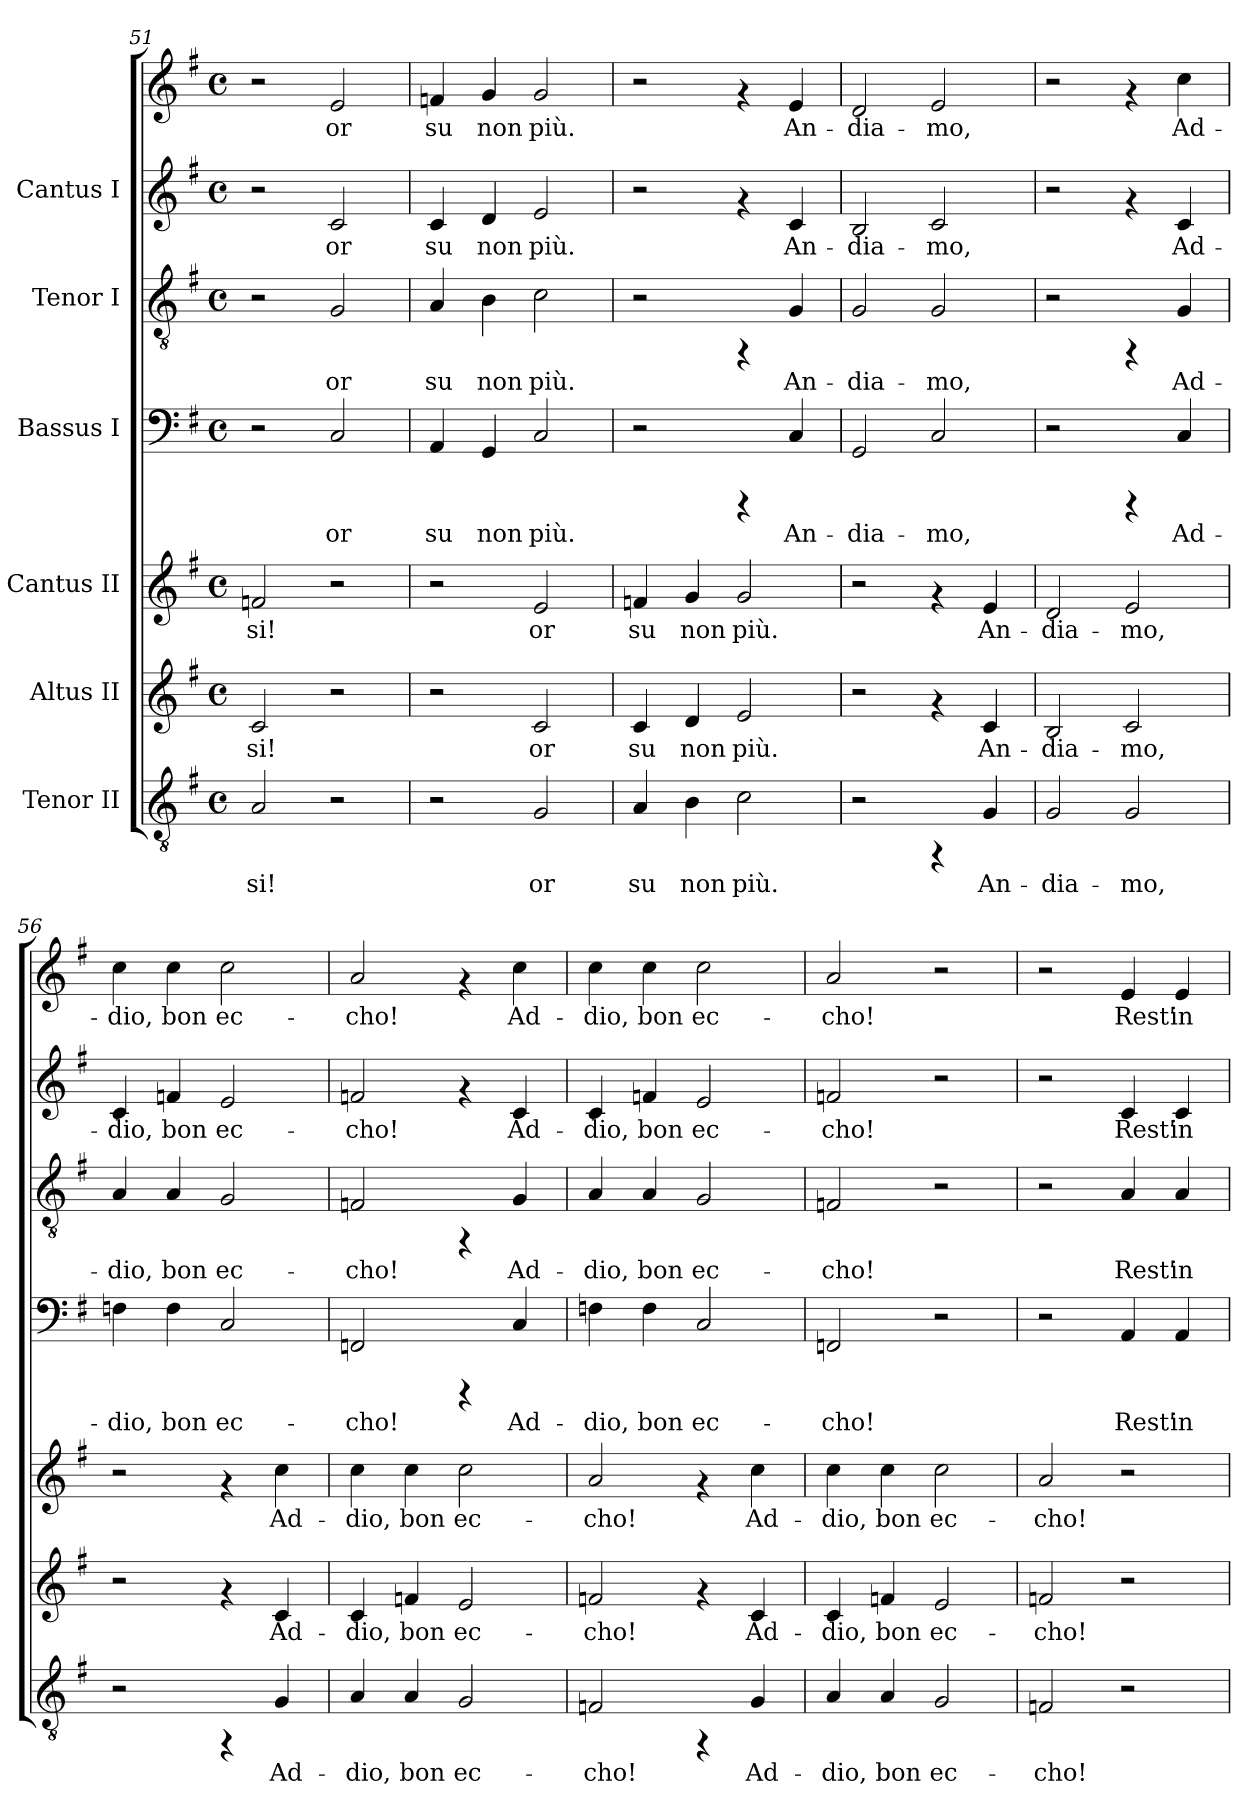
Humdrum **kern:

**kern	**text	**kern	**text	**kern	**text	**kern	**text	**kern	**text	**kern	**text	**kern	**text
*part6	*part6	*part5	*part5	*part4	*part4	*part3	*part3	*part2	*part2	*part1	*part1	*part1	*part1
*staff7	*staff7	*staff6	*staff6	*staff5	*staff5	*staff4	*staff4	*staff3	*staff3	*staff2	*staff2	*staff1	*staff1
*I"Tenor II	*	*I"Altus II	*	*I"Cantus II	*	*I"Bassus I	*	*I"Tenor I	*	*I"Cantus I	*	*	*
*clefGv2	*	*clefG2	*	*clefG2	*	*clefF4	*	*clefGv2	*	*clefG2	*	*clefG2	*
*k[f#]	*	*k[f#]	*	*k[f#]	*	*k[f#]	*	*k[f#]	*	*k[f#]	*	*k[f#]	*
*G:	*	*G:	*	*G:	*	*G:	*	*G:	*	*G:	*	*G:	*
*M4/4	*	*M4/4	*	*M4/4	*	*M4/4	*	*M4/4	*	*M4/4	*	*M4/4	*
*met(c)	*	*met(c)	*	*met(c)	*	*met(c)	*	*met(c)	*	*met(c)	*	*met(c)	*
=51	=51	=51	=51	=51	=51	=51	=51	=51	=51	=51	=51	=51	=51
!	!LO:LY:b:cj	!	!LO:LY:b:cj	!	!LO:LY:b:cj	!	!	!	!	!	!	!	!
2A/	si!	2c/	si!	2fn/	si!	2r	.	2r	.	2r	.	2r	.
!	!	!	!	!	!	!	!LO:LY:b:cj	!	!LO:LY:b:cj	!	!LO:LY:b:cj	!	!LO:LY:b:cj
2r	.	2r	.	2r	.	2C/	or	2G/	or	2c/	or	2e/	or
=52	=52	=52	=52	=52	=52	=52	=52	=52	=52	=52	=52	=52	=52
!	!	!	!	!	!	!	!LO:LY:b:cj	!	!LO:LY:b:cj	!	!LO:LY:b:cj	!	!LO:LY:b:cj
2r	.	2r	.	2r	.	4AA/	su	4A/	su	4c/	su	4fn/	su
!	!	!	!	!	!	!	!LO:LY:b:cj	!	!LO:LY:b:cj	!	!LO:LY:b:cj	!	!LO:LY:b:cj
.	.	.	.	.	.	4GG/	non	4B\	non	4d/	non	4g/	non
!	!LO:LY:b:cj	!	!LO:LY:b:cj	!	!LO:LY:b:cj	!	!LO:LY:b:cj	!	!LO:LY:b:cj	!	!LO:LY:b:cj	!	!LO:LY:b:cj
2G/	or	2c/	or	2e/	or	2C/	più.	2c\	più.	2e/	più.	2g/	più.
=53	=53	=53	=53	=53	=53	=53	=53	=53	=53	=53	=53	=53	=53
!	!LO:LY:b:cj	!	!LO:LY:b:cj	!	!LO:LY:b:cj	!	!	!	!	!	!	!	!
4A/	su	4c/	su	4fn/	su	2r	.	2r	.	2r	.	2r	.
!	!LO:LY:b:cj	!	!LO:LY:b:cj	!	!LO:LY:b:cj	!	!	!	!	!	!	!	!
4B\	non	4d/	non	4g/	non	.	.	.	.	.	.	.	.
!	!LO:LY:b:cj	!	!LO:LY:b:cj	!	!LO:LY:b:cj	!	!	!	!	!	!	!	!
2c\	più.	2e/	più.	2g/	più.	4rCCC	.	4rFF	.	4rf	.	4rf	.
!	!	!	!	!	!	!	!LO:LY:b:cj	!	!LO:LY:b:cj	!	!LO:LY:b:cj	!	!LO:LY:b:cj
.	.	.	.	.	.	4C/	An-	4G/	An-	4c/	-An-	4e/	An-
=54	=54	=54	=54	=54	=54	=54	=54	=54	=54	=54	=54	=54	=54
!	!	!	!	!	!	!	!LO:LY:b:cj	!	!LO:LY:b:cj	!	!LO:LY:b:cj	!	!LO:LY:b:cj
2r	.	2r	.	2r	.	2GG/	-dia-	2G/	-dia-	2B/	dia-	2d/	-dia-
!	!	!	!	!	!	!	!LO:LY:b:cj	!	!LO:LY:b:cj	!	!LO:LY:b:cj	!	!LO:LY:b:cj
4rFF	.	4rf	.	4rf	.	2C/	-mo,	2G/	-mo,	2c/	-mo,	2e/	-mo,
!	!LO:LY:b:cj	!	!LO:LY:b:cj	!	!LO:LY:b:cj	!	!	!	!	!	!	!	!
4G/	An-	4c/	An-	4e/	An-	.	.	.	.	.	.	.	.
=55	=55	=55	=55	=55	=55	=55	=55	=55	=55	=55	=55	=55	=55
!	!LO:LY:b:cj	!	!LO:LY:b:cj	!	!LO:LY:b:cj	!	!	!	!	!	!	!	!
2G/	-dia-	2B/	-dia-	2d/	-dia-	2r	.	2r	.	2r	.	2r	.
!	!LO:LY:b:cj	!	!LO:LY:b:cj	!	!LO:LY:b:cj	!	!	!	!	!	!	!	!
2G/	-mo,	2c/	-mo,	2e/	-mo,	4rCCC	.	4rFF	.	4rf	.	4rf	.
!	!	!	!	!	!	!	!LO:LY:b:cj	!	!LO:LY:b:cj	!	!LO:LY:b:cj	!	!LO:LY:b:cj
.	.	.	.	.	.	4C/	Ad-	4G/	Ad-	4c/	-Ad-	4cc\	Ad-
!!LO:LB:g=z
=56	=56	=56	=56	=56	=56	=56	=56	=56	=56	=56	=56	=56	=56
!	!	!	!	!	!	!	!LO:LY:b:cj	!	!LO:LY:b:cj	!	!LO:LY:b:cj	!	!LO:LY:b:cj
2r	.	2r	.	2r	.	4Fn\	-dio,	4A/	-dio,	4c/	-dio,	4cc\	-dio,
!	!	!	!	!	!	!	!LO:LY:b:cj	!	!LO:LY:b:cj	!	!LO:LY:b:cj	!	!LO:LY:b:cj
.	.	.	.	.	.	4F\	bon	4A/	bon	4fn/	bon	4cc\	bon
!	!	!	!	!	!	!	!LO:LY:b:cj	!	!LO:LY:b:cj	!	!LO:LY:b:cj	!	!LO:LY:b:cj
4rFF	.	4rf	.	4rf	.	2C/	ec-	2G/	ec-	2e/	ec-	2cc\	ec-
!	!LO:LY:b:cj	!	!LO:LY:b:cj	!	!LO:LY:b:cj	!	!	!	!	!	!	!	!
4G/	Ad-	4c/	Ad-	4cc\	Ad-	.	.	.	.	.	.	.	.
=57	=57	=57	=57	=57	=57	=57	=57	=57	=57	=57	=57	=57	=57
!	!LO:LY:b:cj	!	!LO:LY:b:cj	!	!LO:LY:b:cj	!	!LO:LY:b:cj	!	!LO:LY:b:cj	!	!LO:LY:b:cj	!	!LO:LY:b:cj
4A/	-dio,	4c/	-dio,	4cc\	-dio,	2FFn/	-cho!	2Fn/	-cho!	2fn/	-cho!	2a/	-cho!
!	!LO:LY:b:cj	!	!LO:LY:b:cj	!	!LO:LY:b:cj	!	!	!	!	!	!	!	!
4A/	bon	4fn/	bon	4cc\	bon	.	.	.	.	.	.	.	.
!	!LO:LY:b:cj	!	!LO:LY:b:cj	!	!LO:LY:b:cj	!	!	!	!	!	!	!	!
2G/	ec-	2e/	ec-	2cc\	ec-	4rCCC	.	4rFF	.	4rf	.	4rf	.
!	!	!	!	!	!	!	!LO:LY:b:cj	!	!LO:LY:b:cj	!	!LO:LY:b:cj	!	!LO:LY:b:cj
.	.	.	.	.	.	4C/	Ad-	4G/	Ad-	4c/	Ad-	4cc\	Ad-
=58	=58	=58	=58	=58	=58	=58	=58	=58	=58	=58	=58	=58	=58
!	!LO:LY:b:cj	!	!LO:LY:b:cj	!	!LO:LY:b:cj	!	!LO:LY:b:cj	!	!LO:LY:b:cj	!	!LO:LY:b:cj	!	!LO:LY:b:cj
2Fn/	-cho!	2fn/	-cho!	2a/	-cho!	4Fn\	-dio,	4A/	-dio,	4c/	-dio,	4cc\	-dio,
!	!	!	!	!	!	!	!LO:LY:b:cj	!	!LO:LY:b:cj	!	!LO:LY:b:cj	!	!LO:LY:b:cj
.	.	.	.	.	.	4F\	bon	4A/	bon	4fn/	bon	4cc\	bon
!	!	!	!	!	!	!	!LO:LY:b:cj	!	!LO:LY:b:cj	!	!LO:LY:b:cj	!	!LO:LY:b:cj
4rFF	.	4rf	.	4rf	.	2C/	ec-	2G/	ec-	2e/	ec-	2cc\	ec-
!	!LO:LY:b:cj	!	!LO:LY:b:cj	!	!LO:LY:b:cj	!	!	!	!	!	!	!	!
4G/	Ad-	4c/	Ad-	4cc\	Ad-	.	.	.	.	.	.	.	.
=59	=59	=59	=59	=59	=59	=59	=59	=59	=59	=59	=59	=59	=59
!	!LO:LY:b:cj	!	!LO:LY:b:cj	!	!LO:LY:b:cj	!	!LO:LY:b:cj	!	!LO:LY:b:cj	!	!LO:LY:b:cj	!	!LO:LY:b:cj
4A/	-dio,	4c/	-dio,	4cc\	-dio,	2FFn/	-cho!	2Fn/	-cho!	2fn/	cho!	2a/	-cho!
!	!LO:LY:b:cj	!	!LO:LY:b:cj	!	!LO:LY:b:cj	!	!	!	!	!	!	!	!
4A/	bon	4fn/	bon	4cc\	bon	.	.	.	.	.	.	.	.
!	!LO:LY:b:cj	!	!LO:LY:b:cj	!	!LO:LY:b:cj	!	!	!	!	!	!	!	!
2G/	ec-	2e/	ec-	2cc\	ec-	2r	.	2r	.	2r	.	2r	.
=60	=60	=60	=60	=60	=60	=60	=60	=60	=60	=60	=60	=60	=60
!	!LO:LY:b:cj	!	!LO:LY:b:cj	!	!LO:LY:b:cj	!	!	!	!	!	!	!	!
2Fn/	-cho!	2fn/	-cho!	2a/	-cho!	2r	.	2r	.	2r	.	2r	.
!	!	!	!	!	!	!	!LO:LY:b:cj	!	!LO:LY:b:cj	!	!LO:LY:b:cj	!	!LO:LY:b:cj
2r	.	2r	.	2r	.	4AA/	Rest'	4A/	Rest'	4c/	Rest'	4e/	Rest'
!	!	!	!	!	!	!	!LO:LY:b:cj	!	!LO:LY:b:cj	!	!LO:LY:b:cj	!	!LO:LY:b:cj
.	.	.	.	.	.	4AA/	in	4A/	in	4c/	in	4e/	in
=	=	=	=	=	=	=	=	=	=	=	=	=	=
*-	*-	*-	*-	*-	*-	*-	*-	*-	*-	*-	*-	*-	*-
